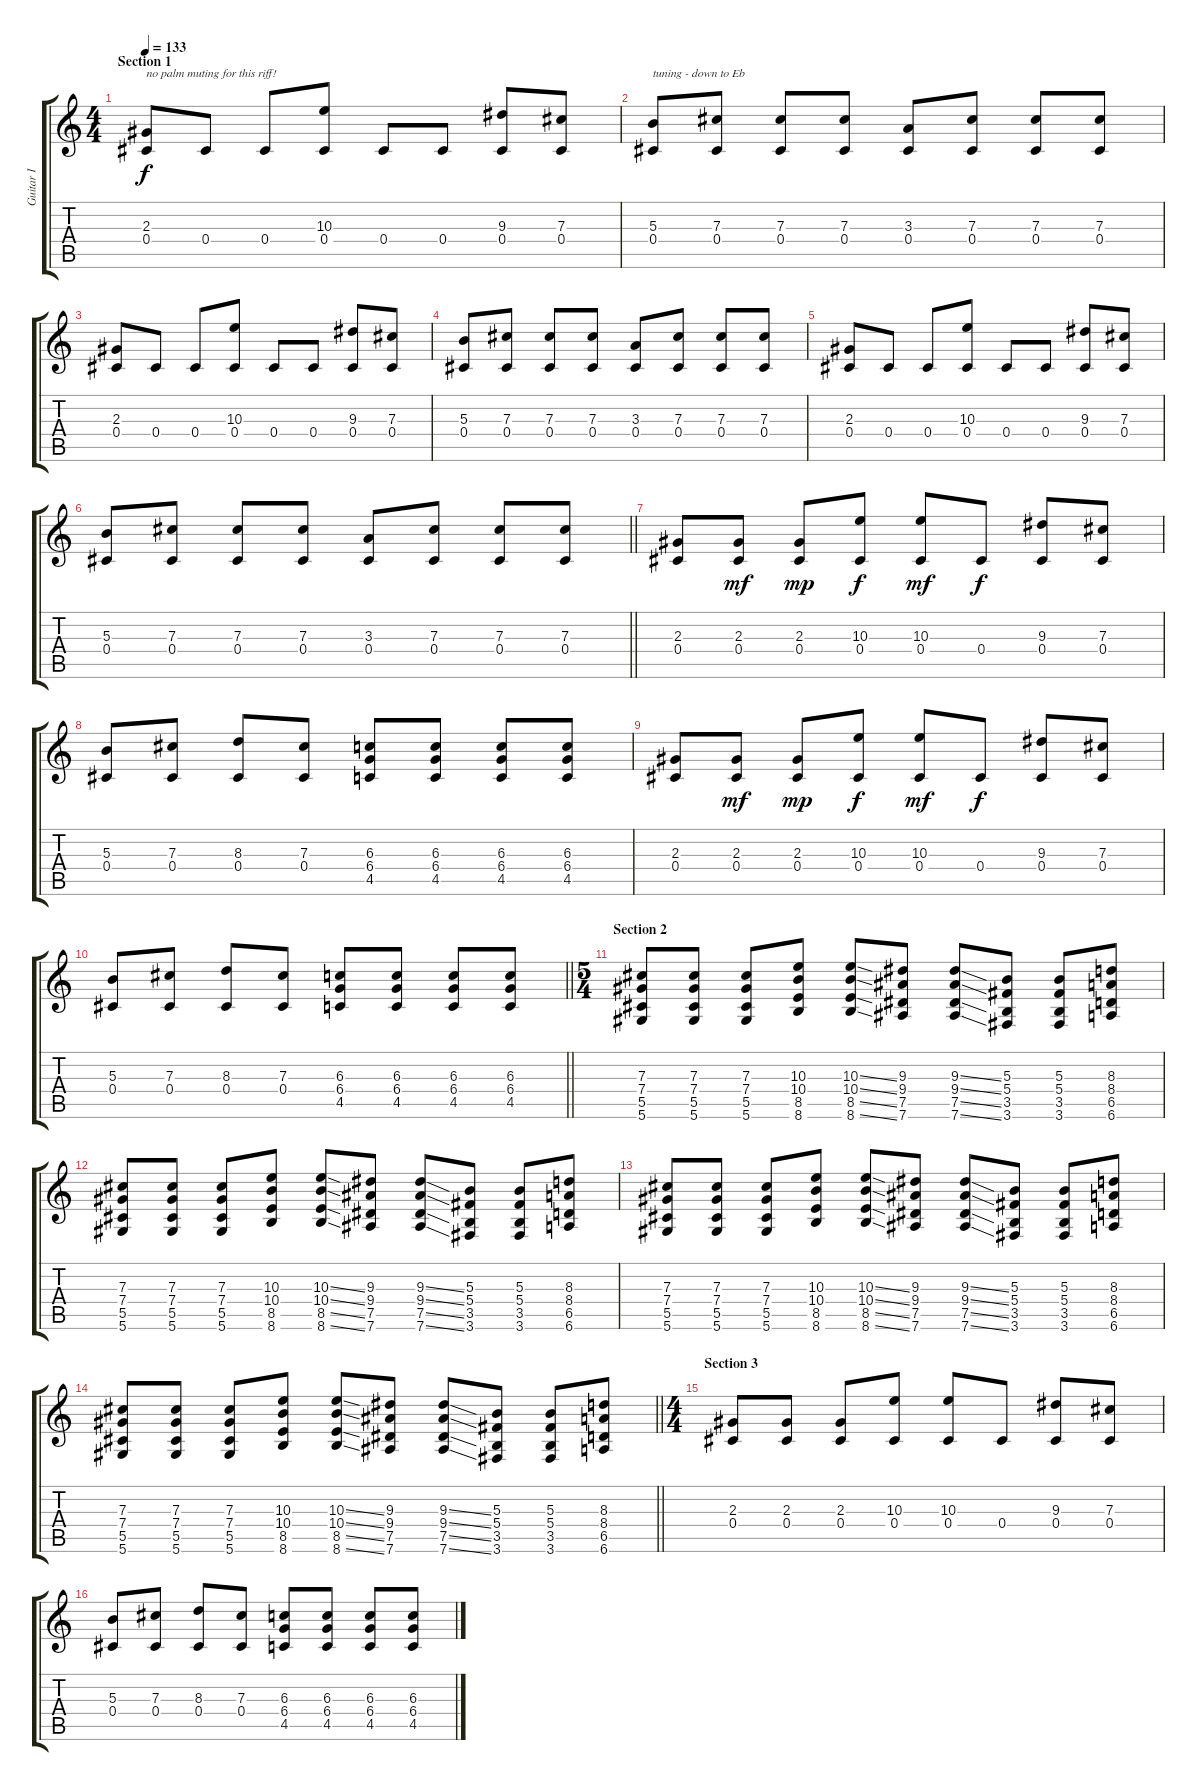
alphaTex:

\track ("Guitar I" "Guitar I") {instrument distortionguitar}
\staff {score tabs}
\tuning (Eb4 Bb3 Gb3 Db3 Ab2 Eb2) {hide}
\ts (4 4)
\section ("" "Section 1")
\tempo 133
\clef g2
\ks c
(2.3 0.4).8{txt "no palm muting for this riff!" dy f volume 0 balance 8 instrument distortionguitar} 0.4.8{volume 10} 0.4.8 (10.3 0.4).8 0.4.8 0.4.8 (9.3 0.4).8 (7.3 0.4).8 |
(5.3 0.4).8{txt "tuning - down to Eb"} (7.3 0.4).8 (7.3 0.4).8 (7.3 0.4).8 (3.3 0.4).8 (7.3 0.4).8 (7.3 0.4).8 (7.3 0.4).8 |
(2.3 0.4).8 0.4.8 0.4.8 (10.3 0.4).8 0.4.8 0.4.8 (9.3 0.4).8 (7.3 0.4).8 |
(5.3 0.4).8 (7.3 0.4).8 (7.3 0.4).8 (7.3 0.4).8 (3.3 0.4).8 (7.3 0.4).8 (7.3 0.4).8 (7.3 0.4).8 |
(2.3 0.4).8 0.4.8 0.4.8 (10.3 0.4).8 0.4.8 0.4.8 (9.3 0.4).8 (7.3 0.4).8 |
\barLineRight lightlight
(5.3 0.4).8 (7.3 0.4).8 (7.3 0.4).8 (7.3 0.4).8 (3.3 0.4).8 (7.3 0.4).8 (7.3 0.4).8 (7.3 0.4).8 |
(2.3 0.4).8{volume 12} (2.3 0.4).8{dy mf} (2.3 0.4).8{dy mp} (10.3 0.4).8{dy f} (10.3 0.4).8{dy mf} 0.4.8{dy f} (9.3 0.4).8 (7.3 0.4).8 |
(5.3 0.4).8 (7.3 0.4).8 (8.3 0.4).8 (7.3 0.4).8 (6.3 6.4 4.5).8 (6.3 6.4 4.5).8 (6.3 6.4 4.5).8 (6.3 6.4 4.5).8 |
(2.3 0.4).8 (2.3 0.4).8{dy mf} (2.3 0.4).8{dy mp} (10.3 0.4).8{dy f} (10.3 0.4).8{dy mf} 0.4.8{dy f} (9.3 0.4).8 (7.3 0.4).8 |
\barLineRight lightlight
(5.3 0.4).8 (7.3 0.4).8 (8.3 0.4).8 (7.3 0.4).8 (6.3 6.4 4.5).8 (6.3 6.4 4.5).8 (6.3 6.4 4.5).8 (6.3 6.4 4.5).8 |
\ts (5 4)
\section ("" "Section 2")
(7.3 7.4 5.5 5.6).8{volume 15} (7.3 7.4 5.5 5.6).8 (7.3 7.4 5.5 5.6).8 (10.3 10.4 8.5 8.6).8 (10.3{ss} 10.4{ss} 8.5{ss} 8.6{ss}).8 (9.3 9.4 7.5 7.6).8 (9.3{ss} 9.4{ss} 7.5{ss} 7.6{ss}).8 (5.3 5.4 3.5 3.6).8 (5.3 5.4 3.5 3.6).8 (8.3 8.4 6.5 6.6).8 |
(7.3 7.4 5.5 5.6).8 (7.3 7.4 5.5 5.6).8 (7.3 7.4 5.5 5.6).8 (10.3 10.4 8.5 8.6).8 (10.3{ss} 10.4{ss} 8.5{ss} 8.6{ss}).8 (9.3 9.4 7.5 7.6).8 (9.3{ss} 9.4{ss} 7.5{ss} 7.6{ss}).8 (5.3 5.4 3.5 3.6).8 (5.3 5.4 3.5 3.6).8 (8.3 8.4 6.5 6.6).8 |
(7.3 7.4 5.5 5.6).8 (7.3 7.4 5.5 5.6).8 (7.3 7.4 5.5 5.6).8 (10.3 10.4 8.5 8.6).8 (10.3{ss} 10.4{ss} 8.5{ss} 8.6{ss}).8 (9.3 9.4 7.5 7.6).8 (9.3{ss} 9.4{ss} 7.5{ss} 7.6{ss}).8 (5.3 5.4 3.5 3.6).8 (5.3 5.4 3.5 3.6).8 (8.3 8.4 6.5 6.6).8 |
\barLineRight lightlight
(7.3 7.4 5.5 5.6).8 (7.3 7.4 5.5 5.6).8 (7.3 7.4 5.5 5.6).8 (10.3 10.4 8.5 8.6).8 (10.3{ss} 10.4{ss} 8.5{ss} 8.6{ss}).8 (9.3 9.4 7.5 7.6).8 (9.3{ss} 9.4{ss} 7.5{ss} 7.6{ss}).8 (5.3 5.4 3.5 3.6).8 (5.3 5.4 3.5 3.6).8 (8.3 8.4 6.5 6.6).8 |
\ts (4 4)
\section ("" "Section 3")
(2.3 0.4).8{volume 13 balance 5} (2.3 0.4).8 (2.3 0.4).8 (10.3 0.4).8 (10.3 0.4).8 0.4.8 (9.3 0.4).8 (7.3 0.4).8 |
(5.3 0.4).8 (7.3 0.4).8 (8.3 0.4).8 (7.3 0.4).8 (6.3 6.4 4.5).8 (6.3 6.4 4.5).8 (6.3 6.4 4.5).8 (6.3 6.4 4.5).8
